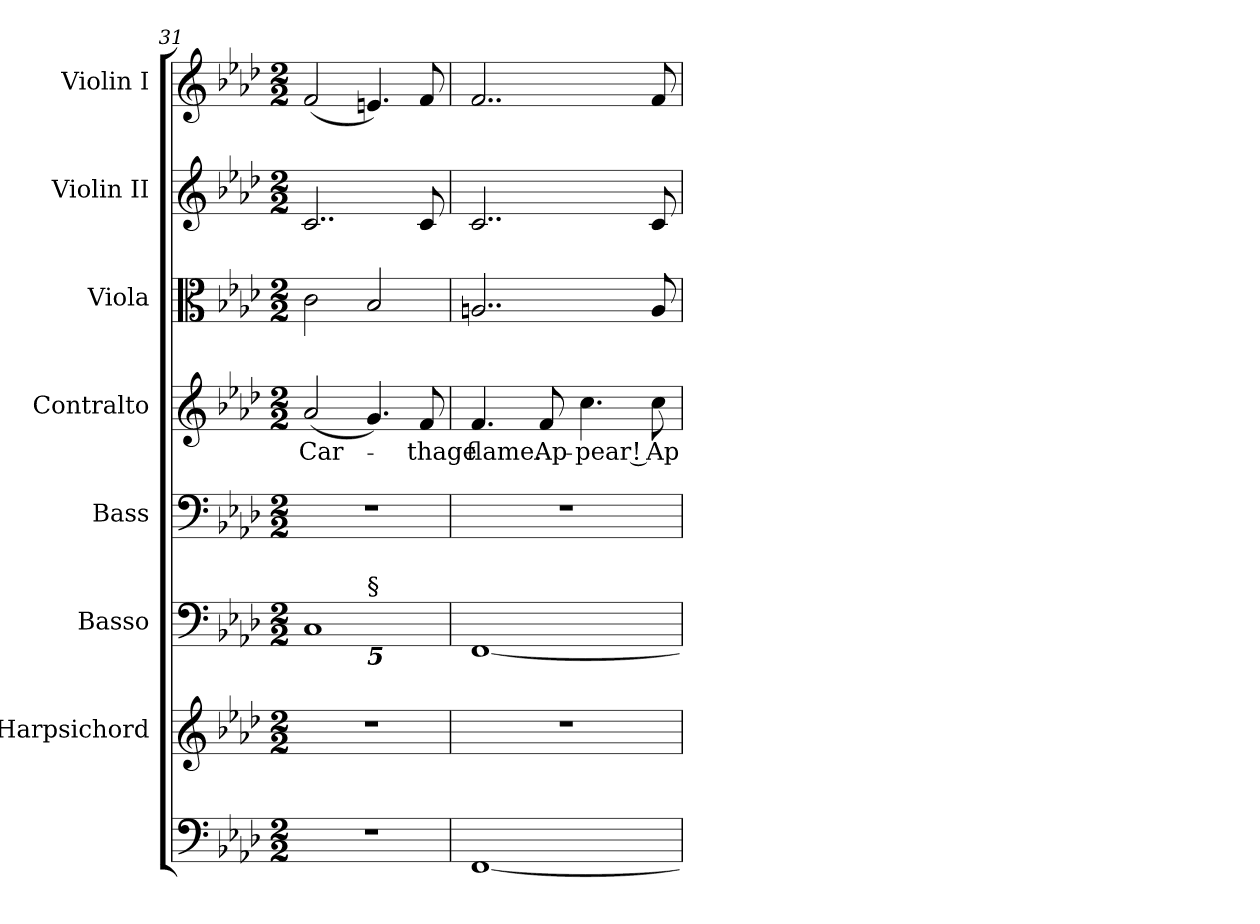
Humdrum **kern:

**kern	**kern	**kern	**kern	**kern	**text	**kern	**kern	**kern
*part8	*part7	*part6	*part5	*part4	*part4	*part3	*part2	*part1
*staff8	*staff7	*staff6	*staff5	*staff4	*staff4	*staff3	*staff2	*staff1
*	*I"Harpsichord	*I"Basso	*I"Bass	*I"Contralto	*	*I"Viola	*I"Violin II	*I"Violin I
*	*	*	*I'B.	*I'C.	*	*I'Vla.	*I'Vln. II	*I'Vln. I
*clefF4	*clefG2	*clefF4	*clefF4	*clefG2	*	*clefC3	*clefG2	*clefG2
*k[b-e-a-d-]	*k[b-e-a-d-]	*k[b-e-a-d-]	*k[b-e-a-d-]	*k[b-e-a-d-]	*	*k[b-e-a-d-]	*k[b-e-a-d-]	*k[b-e-a-d-]
*f:	*f:	*f:	*f:	*f:	*	*f:	*f:	*f:
*M2/2	*M2/2	*M2/2	*M2/2	*M2/2	*	*M2/2	*M2/2	*M2/2
=31	=31	=31	=31	=31	=31	=31	=31	=31
!	!	!LO:TX:b:B:t=6	!	!	!	!	!	!
!	!	!LO:TX:B:t=4	!	!	!	!	!	!
!	!	!	!	!	!LO:LY:b:color=#000000	!	!	!
*	*	*^	*	*	*	*	*	*
1r	1r	1Ci	2ryy	1r	(2a-i/	Car-	2ci\	2..ci/	(2fi/
!	!	!	!LO:TX:b:Bi:t=5	!	!	!	!	!	!
!	!	!	!LO:TX:t=§	!	!	!	!	!	!
.	.	.	2ryy	.	4.gi/)	.	2B-i/	.	4.eni/)
!	!	!	!	!	!	!LO:LY:b:color=#000000	!	!	!
.	.	.	.	.	8fi/	-thage	.	8ci/	8fi/
*	*	*v	*v	*	*	*	*	*	*
=32	=32	=32	=32	=32	=32	=32	=32	=32
*	*	*^	*	*	*	*	*	*
!	!	!LO:TX:b:t=§	!	!	!	!	!	!	!
!	!	!LO:TX:Bi:t=)	!	!	!	!	!	!	!
!	!	!	!	!	!	!LO:LY:b:color=#000000	!	!	!
*	*	*v	*v	*	*	*	*	*	*
[1FFi	1r	[1FFi	1r	4.fi/	flame.	2..Ani/	2..ci/	2..fi/
!	!	!	!	!	!LO:LY:b:color=#000000	!	!	!
.	.	.	.	8fi/	Ap-	.	.	.
!	!	!	!	!	!LO:LY:b:color=#000000	!	!	!
.	.	.	.	4.cci\	-pear !	.	.	.
!	!	!	!	!	!LO:LY:b:color=#000000	!	!	!
.	.	.	.	8cci\	Ap-	8Ai/	8ci/	8fi/
=	=	=	=	=	=	=	=	=
*-	*-	*-	*-	*-	*-	*-	*-	*-
